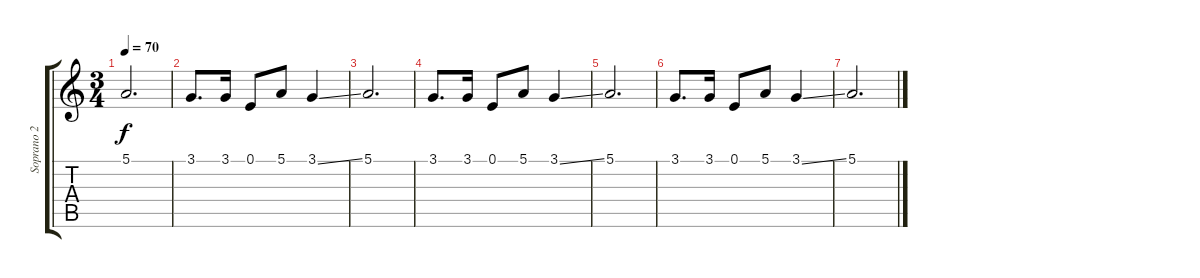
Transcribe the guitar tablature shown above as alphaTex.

\track ("Soprano 2" "Soprano 2") {instrument voiceoohs}
\staff {score tabs}
\tuning (E4 B3 G3 D3 A2 E2) {hide}
\ts (3 4)
\tempo 70
\clef g2
\ks c
5.1.2{d dy f} |
3.1.8{d} 3.1.16 0.1.8 5.1.8 3.1{ss}.4 |
5.1.2{d} |
3.1.8{d} 3.1.16 0.1.8 5.1.8 3.1{ss}.4 |
5.1.2{d} |
3.1.8{d} 3.1.16 0.1.8 5.1.8 3.1{ss}.4 |
5.1.2{d}
